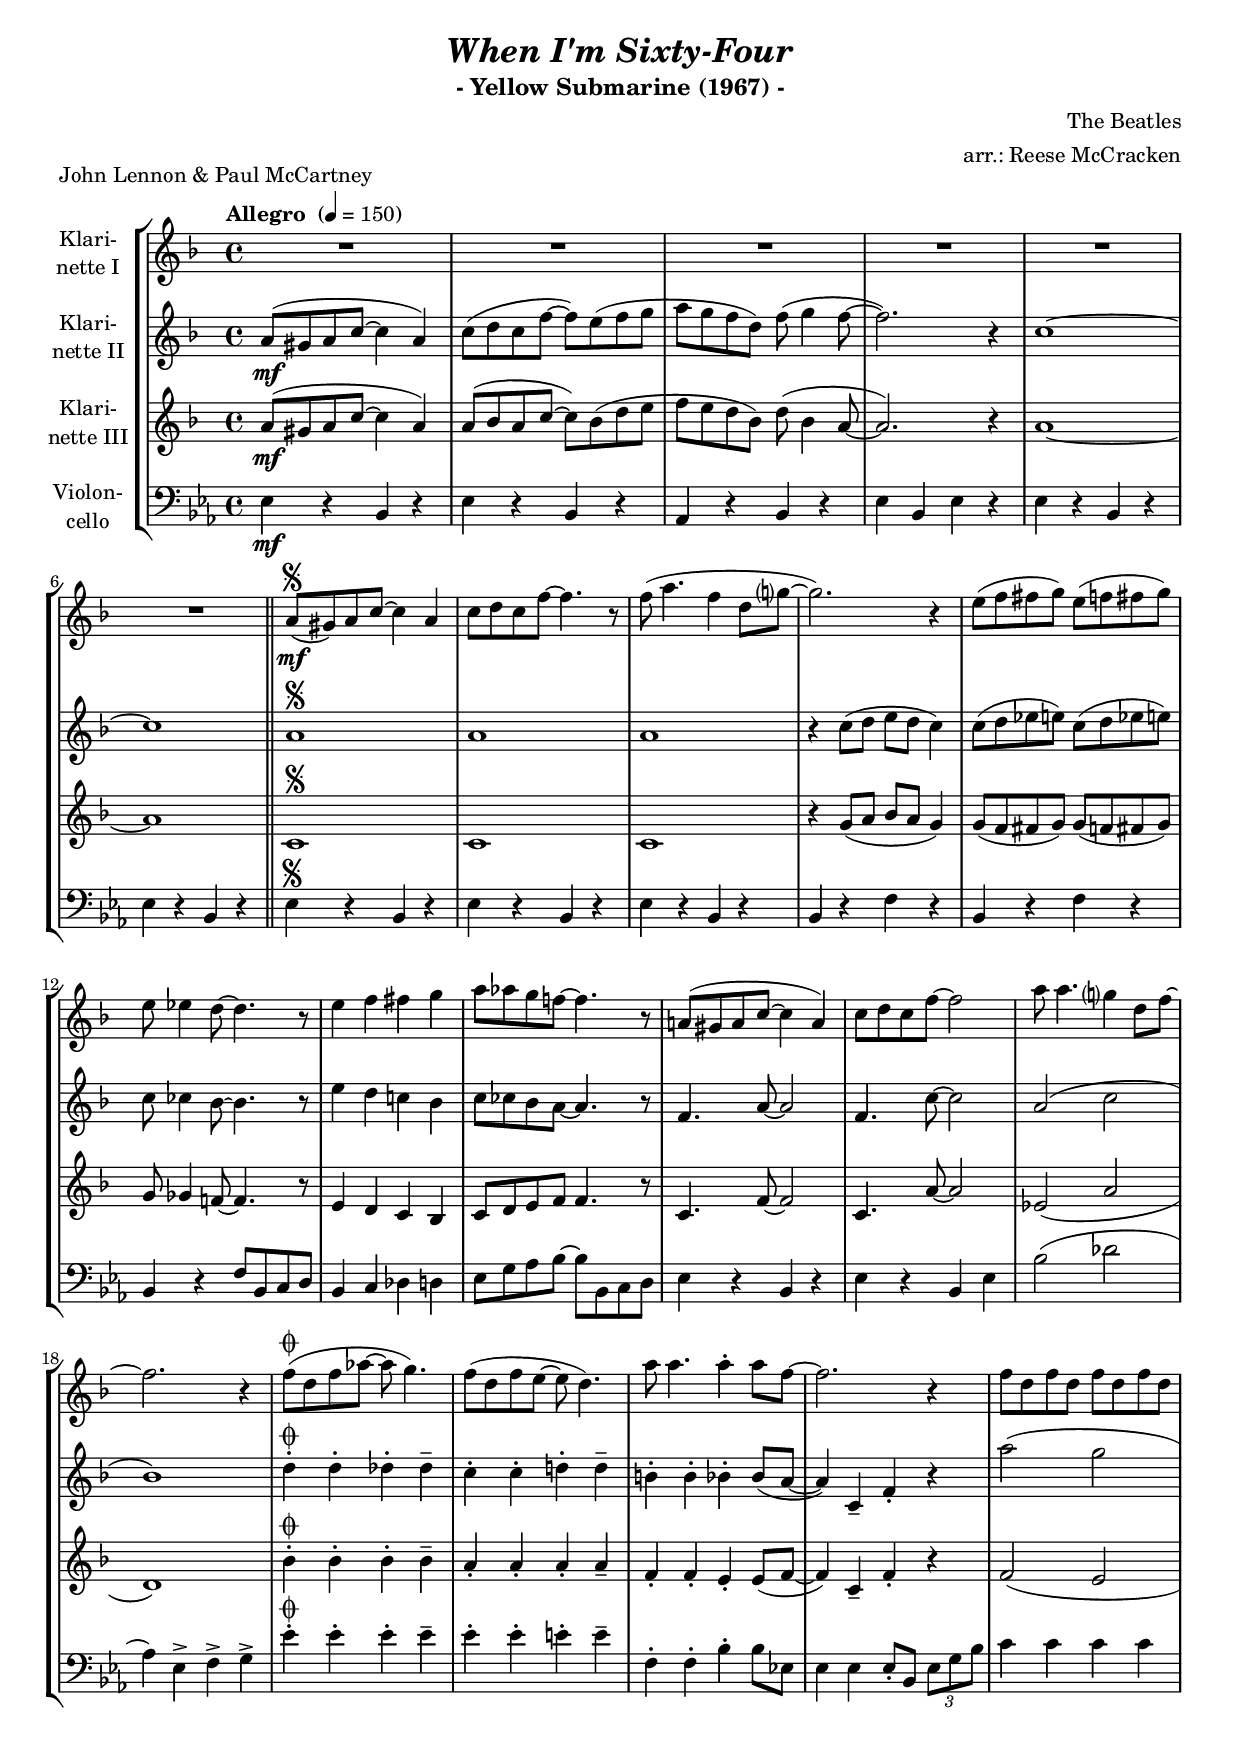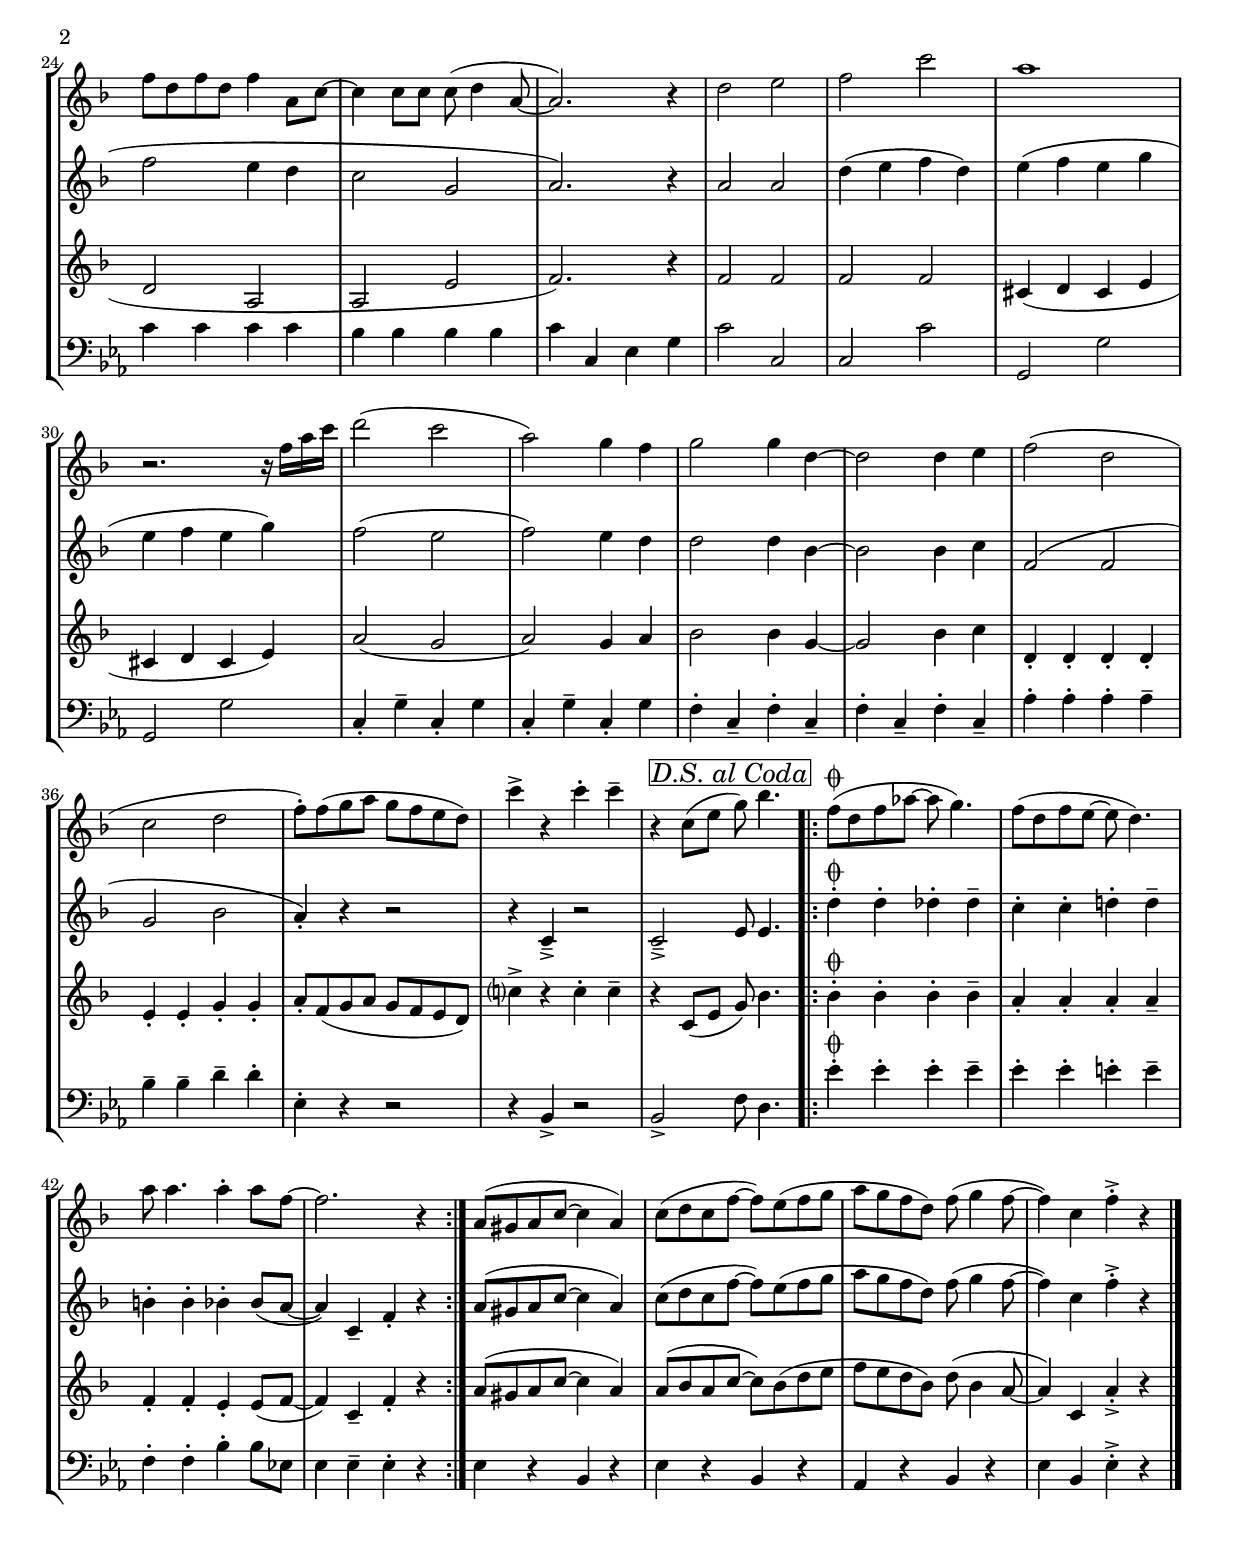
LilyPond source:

\version "2.18.2"
\include "deutsch.ly"
  
#(set-global-staff-size 18.35)

\header {
  title     = \markup \bold \italic "When I'm Sixty-Four"
  subtitle  = "- Yellow Submarine (1967) -"
  composer  = "The Beatles"
  arranger  = "arr.: Reese McCracken"
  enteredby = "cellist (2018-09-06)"
  piece     = "John Lennon & Paul McCartney"
}

voiceconsts = {
  \key c \major
  \time 4/4
  \clef "treble"
%  \numericTimeSignature
  \compressFullBarRests
  % Set default beaming for all staves
% \set Timing.beamExceptions = #'()
% \set Timing.baseMoment     = #(ly:make-moment 1 4)
% \set Timing.beatStructure  = #'(1 1 1)
  \tempo "Allegro " 4=150
}

micl = "clarinet"
mifl = "flute"
miob = "oboe"
mifh = "french horn"
misx = "tenor sax"
mist = "string ensemble 1"
miba = "cello"

dsac = \mark \markup \box \italic "D.S. al Coda"

va = \relative c' {
  \voiceconsts

  R1*6 \bar "||"
  e8(\segno\mf dis) e g~ g4 e
  g8 a g c~ c4. r8
  c( e4. c4 a8 d?~
  d2.) r4
  h8( c cis d) h( c cis d)

  h b4 a8~ a4. r8
  h4 c cis d
  e8 es d c!~ c4. r8
  e,!( dis e g~ g4 e)
  g8 a g c~ c2
  e8 e4. d?4 a8 c~
  c2. r4

  c8(\coda a c es~ es d4.)
  c8( a c h~ h a4.)
  e'8 e4. e4-. e8 c~
  c2. r4
  c8 a c a c a c a
  c a c a c4 e,8 g~

  g4 g8 g g( a4 e8~
  e2.) r4
  a2 h
  c g'
  e1
  r2. r16 c e g
  a2( g
  e) d4 c
  d2 d4 a~
  a2 a4 h

  c2( a
  g a
  c8)-. c( d e d c h a)
  g'4-> r g-. g--
  r g,8( h \dsac d) f4.
  \repeat volta 2 {
    c8(\coda a c es~ es d4.)
    c8( a c h~ h a4.)

    e'8 e4. e4-. e8 c~
    c2. r4
  }
  e,8( dis e g~ g4 e)
  g8( a g c~ c) h( c d
  e d c a) c( d4 c8~
  c4) g c-.-> r \bar "|."
}

vb = \relative c' {
  \voiceconsts

  e8(\mf dis e g~ g4 e)
  g8( a g c~ c) h( c d
  e d c a) c( d4 c8~
  c2.) r4
  g1~
  g \bar "||"
  e\segno
  e
  e

  r4 g8( a h a g4)
  g8( a b h) g( a b h)
  g ges4 f8~ f4. r8
  h4 a g! f
  g8 ges f e~ e4. r8
  c4. e8~ e2

  c4. g'8~ g2
  e( g
  f1)
  a4-.\coda a-. as-. as--
  g-. g-. a!-. a--
  fis-. fis-. f-. f8( e~
  e4) g,-- c-. r
  e'2( d
  c h4 a
  g2 d

  e2.) r4
  e2 e
  a4( h c a)
  h( c h d
  h c h d)
  c2( h
  c) h4 a
  a2 a4 f~
  f2 f4 g
  c,2( c
  d f

  e4)-. r r2
  r4 g,---> r2
  g---> \dsac h8 h4.

  \repeat volta 2 {
    a'4-.\coda a-. as-. as--
    g-. g-. a!-. a--
    fis-. fis-. f-. f8( e~
    e4) g,-- c-. r
  }
  e8( dis e g~ g4 e)

  g8( a g c~ c) h( c d
  e d c a) c( d4 c8~
  c4) g c-.-> r \bar "|."
}

vc = \relative c' {
  \voiceconsts

  e8(\mf dis e g~ g4 e)
  e8( f e g~ g) f( a h
  c h a f) a( f4 e8~
  e2.) r4
  e1~
  e \bar "||"
  g,\segno
  g
  g

  r4 d'8( e f e d4)
  d8( c cis d) d( c cis d)
  d des4 c!8~ c4. r8
  h4 a g f
  g8 a h c c4. r8

  g4. c8~ c2
  g4. e'8~ e2
  b( e
  a,1)
  f'4-.\coda f-. f-. f--
  e-. e-. e-. e--
  c-. c-. h-. h8( c~
  c4) g-- c-. r
  c2( h

  a e
  e h' c2.) r4
  c2 c
  c c
  gis4( a gis h
  gis a gis h)
  e2( d
  e) d4 e
  f2 f4 d~

  d2 f4 g
  a,-. a-. a-. a-.
  h-. h-. d-. d-.
  e8-. c( d e d c h a)
  g'?4-> r g-. g--
  r g,8( h \dsac d) f4.
  
  \repeat volta 2 {
    f4-.\coda f-. f-. f--

    e-. e-. e-. e--
    c-. c-. h-. h8( c~
    c4) g-- c-. r
  }
  e8( dis e g~ g4 e)
  e8( f e g~ g) f( a h
  c h a f) a( f4 e8~

  e4) g, e'-.-> r \bar "|."
}

vd = \relative c {
  \voiceconsts
  \clef "bass"

  c4\mf r g r
  c r g r
  f r g r
  c g c r
  c r g r
  c r g r \bar "||"
  c\segno r g r
  c r g r
  c r g r

  g r d' r
  g, r d' r
  g, r d'8 g, a h
  g4 a b h
  c8 e f g~ g g, a h
  c4 r g r
  c r g c
  g'2( b

  f4) c-> d-> e->
  c'-.\coda c-. c-. c--
  c-. c-. cis-. cis--
  d,-. d-. g-. g8 c,!
  c4 c c8-. g \tuplet 3/2 4 { c e g }
  a4 a a a
  a a a a
  g g g g

  a a, c e
  a2 a,
  a a'
  e, e'
  e, e'
  a,4-. e'-- a,-. e'
  a,-. e'-- a,-. e'
  d-. a-- d-. a--
  d-. a-- d-. a--
  f'-. f-. f-. f--

  g-- g-- h-- h-.
  c,-. r r2
  r4 g-> r2
  g2-> \dsac d'8 h4.
  
  \repeat volta 2 {
    c'4-.\coda c-. c-. c--
    c-. c-. cis-. cis--
    d,-. d-. g-. g8 c,!
    c4 c-- c-. r
  }

  c r g r
  c r g r
  f r g r
  c g c-.-> r \bar "|."
}


music = \new StaffGroup <<
      \new Staff {
	\set Staff.midiInstrument = \micl
	\set Staff.instrumentName = \markup \center-column { "Klari-" "nette I" }
	\transpose c f { \va }
      }

      \new Staff {
	\set Staff.midiInstrument = \micl
	\set Staff.instrumentName = \markup \center-column { "Klari-" "nette II" }
	\transpose c f { \vb }
      }

      \new Staff {
	\set Staff.midiInstrument = \micl
	\set Staff.instrumentName = \markup \center-column { "Klari-" "nette III" }
	\transpose c f { \vc }
      }

      \new Staff {
	\set Staff.midiInstrument = \miba
	\set Staff.instrumentName = \markup \center-column { "Violon-" "cello" }
	\transpose c es { \vd }
      }
>>

\book {
  \score {
    \music
    \layout {}
  }

  \score {
    \unfoldRepeats \music

    \midi {
      \context {
        \Score
      }
    }
  }
}
